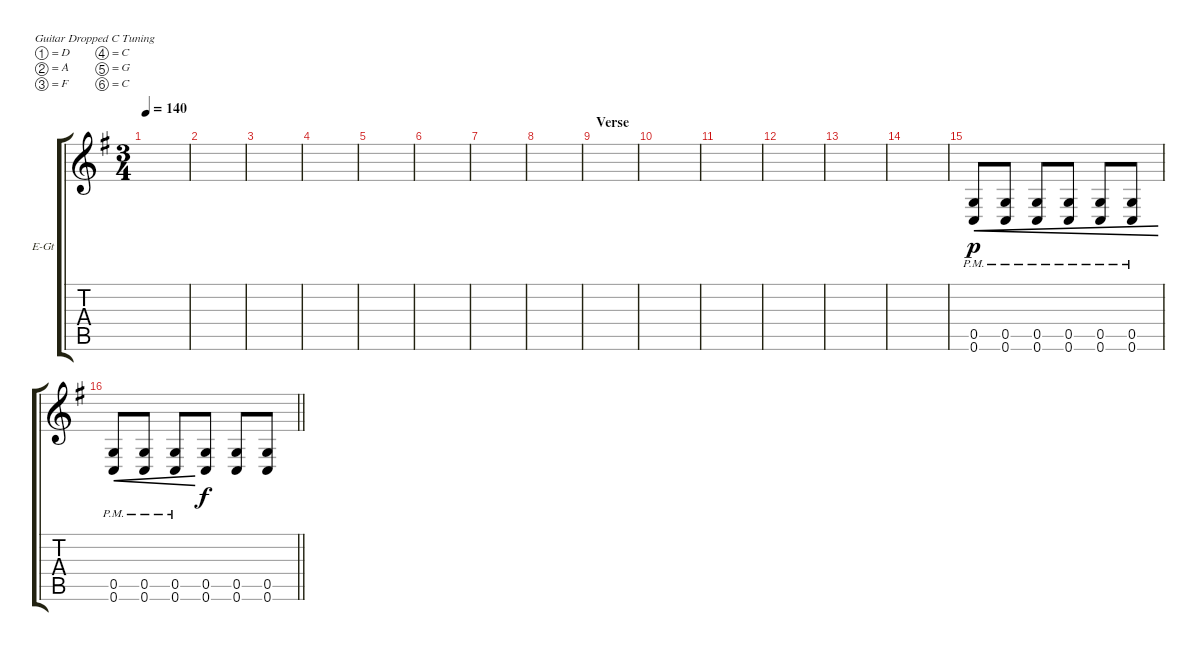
\bracketExtendMode groupsimilarinstruments
\firstSystemTrackNameOrientation horizontal
\otherSystemsTrackNameOrientation horizontal
\track ("Electric Guitar 1" "E-Gt") {instrument distortionguitar}
\staff {score tabs}
\tuning (D4 A3 F3 C3 G2 C2)
\ts (3 4)
\tempo 140
\clef g2
\ks eminor
|
|
|
|
|
|
|
|
\section ("" "Verse")
|
|
|
|
|
|
(0.6{pm} 0.5{pm}).8{cre dy p} (0.5{pm} 0.6{pm}).8{cre} (0.5{pm} 0.6{pm}).8{cre} (0.5{pm} 0.6{pm}).8{cre} (0.5{pm} 0.6{pm}).8{cre} (0.5{pm} 0.6{pm}).8{cre} |
\barLineRight lightlight
(0.5{pm} 0.6{pm}).8{cre} (0.5{pm} 0.6{pm}).8{cre} (0.5{pm} 0.6{pm}).8{cre} (0.5 0.6).8{dy f} (0.5 0.6).8 (0.5 0.6).8
